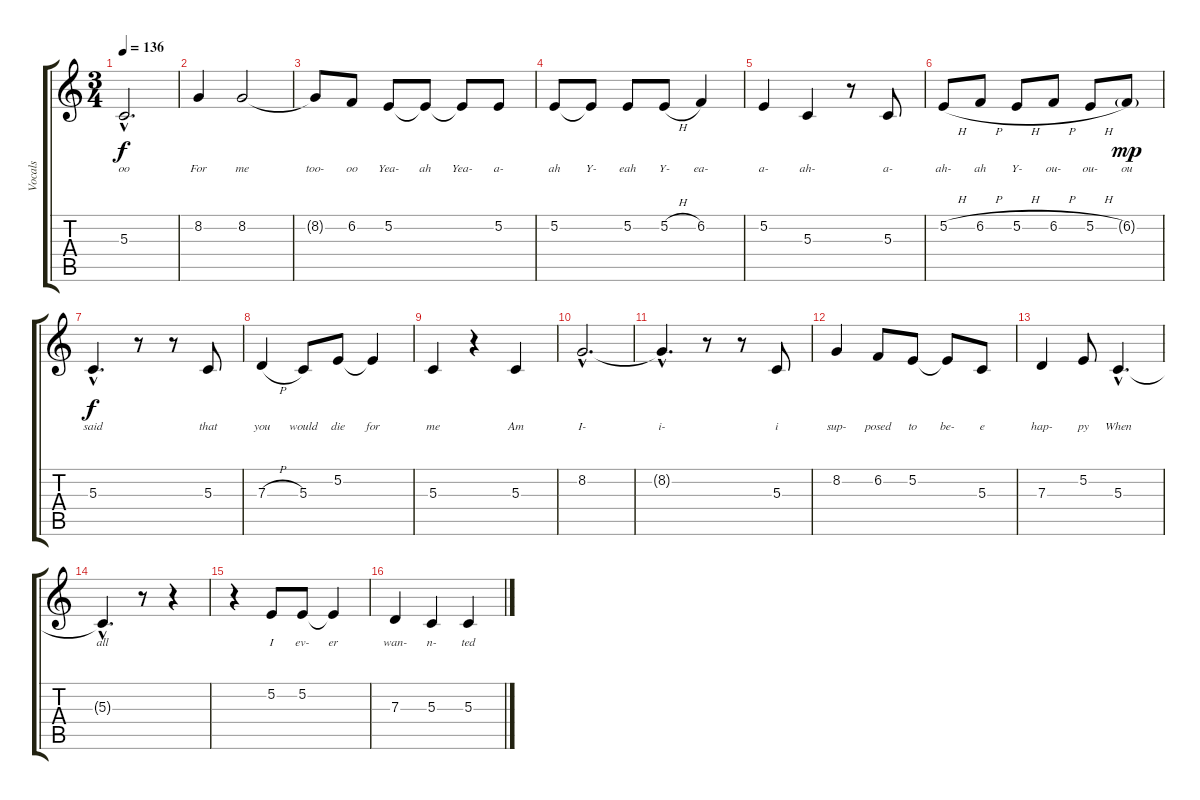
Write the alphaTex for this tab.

\track ("Vocals" "Vocals") {instrument clarinet}
\staff {score tabs}
\tuning (E4 B3 G3 D3 A2 E2) {hide}
\ts (3 4)
\tempo 136
\clef g2
\ks aminor
5.3{hac}.2{d lyrics (0 "oo") lyrics (1 "") lyrics (2 "") lyrics (3 "") lyrics (4 "") dy f} |
8.2.4{lyrics (0 "For") lyrics (1 "") lyrics (2 "") lyrics (3 "") lyrics (4 "")} 8.2.2{lyrics (0 "me") lyrics (1 "") lyrics (2 "") lyrics (3 "") lyrics (4 "")} |
8.2{t}.8{lyrics (0 "too-") lyrics (1 "") lyrics (2 "") lyrics (3 "") lyrics (4 "")} 6.2.8{lyrics (0 "oo") lyrics (1 "") lyrics (2 "") lyrics (3 "") lyrics (4 "")} 5.2.8{lyrics (0 "Yea-") lyrics (1 "") lyrics (2 "") lyrics (3 "") lyrics (4 "")} 5.2{t}.8{lyrics (0 "ah") lyrics (1 "") lyrics (2 "") lyrics (3 "") lyrics (4 "")} 5.2{t}.8{lyrics (0 "Yea-") lyrics (1 "") lyrics (2 "") lyrics (3 "") lyrics (4 "")} 5.2.8{lyrics (0 "a-") lyrics (1 "") lyrics (2 "") lyrics (3 "") lyrics (4 "")} |
5.2.8{lyrics (0 "ah") lyrics (1 "") lyrics (2 "") lyrics (3 "") lyrics (4 "")} 5.2{t}.8{lyrics (0 "Y-") lyrics (1 "") lyrics (2 "") lyrics (3 "") lyrics (4 "")} 5.2.8{lyrics (0 "eah") lyrics (1 "") lyrics (2 "") lyrics (3 "") lyrics (4 "")} 5.2{h}.8{lyrics (0 "Y-") lyrics (1 "") lyrics (2 "") lyrics (3 "") lyrics (4 "")} 6.2.4{lyrics (0 "ea-") lyrics (1 "") lyrics (2 "") lyrics (3 "") lyrics (4 "")} |
5.2.4{lyrics (0 "a-") lyrics (1 "") lyrics (2 "") lyrics (3 "") lyrics (4 "")} 5.3.4{lyrics (0 "ah-") lyrics (1 "") lyrics (2 "") lyrics (3 "") lyrics (4 "")} r.8 5.3.8{lyrics (0 "a-") lyrics (1 "") lyrics (2 "") lyrics (3 "") lyrics (4 "")} |
5.2{h}.8{lyrics (0 "ah-") lyrics (1 "") lyrics (2 "") lyrics (3 "") lyrics (4 "")} 6.2{h}.8{lyrics (0 "ah") lyrics (1 "") lyrics (2 "") lyrics (3 "") lyrics (4 "")} 5.2{h}.8{lyrics (0 "Y-") lyrics (1 "") lyrics (2 "") lyrics (3 "") lyrics (4 "")} 6.2{h}.8{lyrics (0 "ou-") lyrics (1 "") lyrics (2 "") lyrics (3 "") lyrics (4 "")} 5.2{h}.8{lyrics (0 "ou-") lyrics (1 "") lyrics (2 "") lyrics (3 "") lyrics (4 "")} 6.2{g}.8{lyrics (0 "ou") lyrics (1 "") lyrics (2 "") lyrics (3 "") lyrics (4 "") dy mp} |
5.3{hac}.4{d lyrics (0 "said") lyrics (1 "") lyrics (2 "") lyrics (3 "") lyrics (4 "") dy f} r.8 r.8 5.3.8{lyrics (0 "that") lyrics (1 "") lyrics (2 "") lyrics (3 "") lyrics (4 "")} |
7.3{h}.4{lyrics (0 "you") lyrics (1 "") lyrics (2 "") lyrics (3 "") lyrics (4 "")} 5.3.8{lyrics (0 "would") lyrics (1 "") lyrics (2 "") lyrics (3 "") lyrics (4 "")} 5.2.8{lyrics (0 "die") lyrics (1 "") lyrics (2 "") lyrics (3 "") lyrics (4 "")} 5.2{t}.4{lyrics (0 "for") lyrics (1 "") lyrics (2 "") lyrics (3 "") lyrics (4 "")} |
5.3.4{lyrics (0 "me") lyrics (1 "") lyrics (2 "") lyrics (3 "") lyrics (4 "")} r.4 5.3.4{lyrics (0 "Am") lyrics (1 "") lyrics (2 "") lyrics (3 "") lyrics (4 "")} |
8.2{hac}.2{d lyrics (0 "I-") lyrics (1 "") lyrics (2 "") lyrics (3 "") lyrics (4 "")} |
8.2{hac t}.4{d lyrics (0 "i-") lyrics (1 "") lyrics (2 "") lyrics (3 "") lyrics (4 "")} r.8 r.8 5.3.8{lyrics (0 "i") lyrics (1 "") lyrics (2 "") lyrics (3 "") lyrics (4 "")} |
8.2.4{lyrics (0 "sup-") lyrics (1 "") lyrics (2 "") lyrics (3 "") lyrics (4 "")} 6.2.8{lyrics (0 "posed") lyrics (1 "") lyrics (2 "") lyrics (3 "") lyrics (4 "")} 5.2.8{lyrics (0 "to") lyrics (1 "") lyrics (2 "") lyrics (3 "") lyrics (4 "")} 5.2{t}.8{lyrics (0 "be-") lyrics (1 "") lyrics (2 "") lyrics (3 "") lyrics (4 "")} 5.3.8{lyrics (0 "e") lyrics (1 "") lyrics (2 "") lyrics (3 "") lyrics (4 "")} |
7.3.4{lyrics (0 "hap-") lyrics (1 "") lyrics (2 "") lyrics (3 "") lyrics (4 "")} 5.2.8{lyrics (0 "py") lyrics (1 "") lyrics (2 "") lyrics (3 "") lyrics (4 "")} 5.3{hac}.4{d lyrics (0 "When") lyrics (1 "") lyrics (2 "") lyrics (3 "") lyrics (4 "")} |
5.3{hac t}.4{d lyrics (0 "all") lyrics (1 "") lyrics (2 "") lyrics (3 "") lyrics (4 "")} r.8 r.4 |
r.4 5.2.8{lyrics (0 "I") lyrics (1 "") lyrics (2 "") lyrics (3 "") lyrics (4 "")} 5.2.8{lyrics (0 "ev-") lyrics (1 "") lyrics (2 "") lyrics (3 "") lyrics (4 "")} 5.2{t}.4{lyrics (0 "er") lyrics (1 "") lyrics (2 "") lyrics (3 "") lyrics (4 "")} |
7.3.4{lyrics (0 "wan-") lyrics (1 "") lyrics (2 "") lyrics (3 "") lyrics (4 "")} 5.3.4{lyrics (0 "n-") lyrics (1 "") lyrics (2 "") lyrics (3 "") lyrics (4 "")} 5.3.4{lyrics (0 "ted") lyrics (1 "") lyrics (2 "") lyrics (3 "") lyrics (4 "")}
